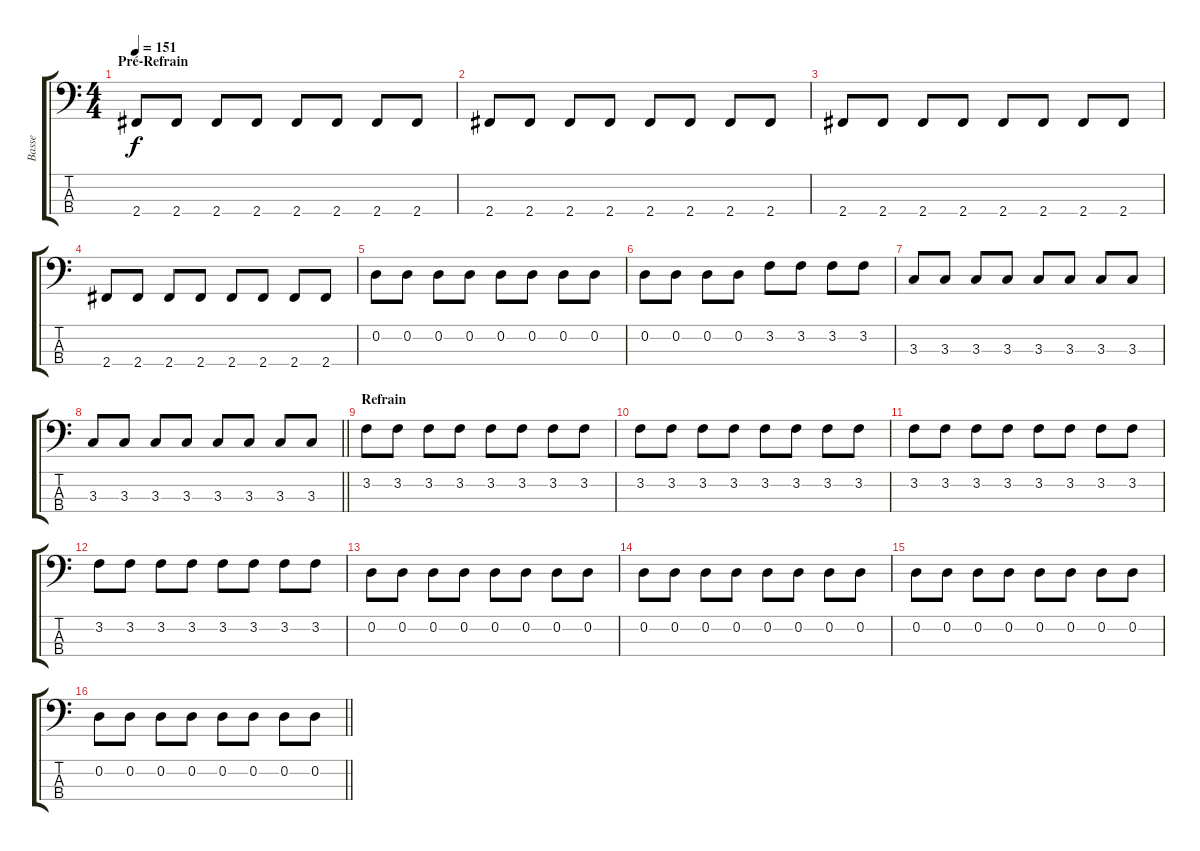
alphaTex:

\track ("Basse" "Basse") {instrument electricbassfinger}
\staff {score tabs}
\tuning (G2 D2 A1 E1) {hide}
\ts (4 4)
\section ("" "Pré-Refrain")
\tempo 151
\clef f4
\ks c
2.4.8{dy f} 2.4.8 2.4.8 2.4.8 2.4.8 2.4.8 2.4.8 2.4.8 |
2.4.8 2.4.8 2.4.8 2.4.8 2.4.8 2.4.8 2.4.8 2.4.8 |
2.4.8 2.4.8 2.4.8 2.4.8 2.4.8 2.4.8 2.4.8 2.4.8 |
2.4.8 2.4.8 2.4.8 2.4.8 2.4.8 2.4.8 2.4.8 2.4.8 |
0.2.8 0.2.8 0.2.8 0.2.8 0.2.8 0.2.8 0.2.8 0.2.8 |
0.2.8 0.2.8 0.2.8 0.2.8 3.2.8 3.2.8 3.2.8 3.2.8 |
3.3.8 3.3.8 3.3.8 3.3.8 3.3.8 3.3.8 3.3.8 3.3.8 |
\barLineRight lightlight
3.3.8 3.3.8 3.3.8 3.3.8 3.3.8 3.3.8 3.3.8 3.3.8 |
\section ("" "Refrain")
3.2.8 3.2.8 3.2.8 3.2.8 3.2.8 3.2.8 3.2.8 3.2.8 |
3.2.8 3.2.8 3.2.8 3.2.8 3.2.8 3.2.8 3.2.8 3.2.8 |
3.2.8 3.2.8 3.2.8 3.2.8 3.2.8 3.2.8 3.2.8 3.2.8 |
3.2.8 3.2.8 3.2.8 3.2.8 3.2.8 3.2.8 3.2.8 3.2.8 |
0.2.8 0.2.8 0.2.8 0.2.8 0.2.8 0.2.8 0.2.8 0.2.8 |
0.2.8 0.2.8 0.2.8 0.2.8 0.2.8 0.2.8 0.2.8 0.2.8 |
0.2.8 0.2.8 0.2.8 0.2.8 0.2.8 0.2.8 0.2.8 0.2.8 |
\barLineRight lightlight
0.2.8 0.2.8 0.2.8 0.2.8 0.2.8 0.2.8 0.2.8 0.2.8
